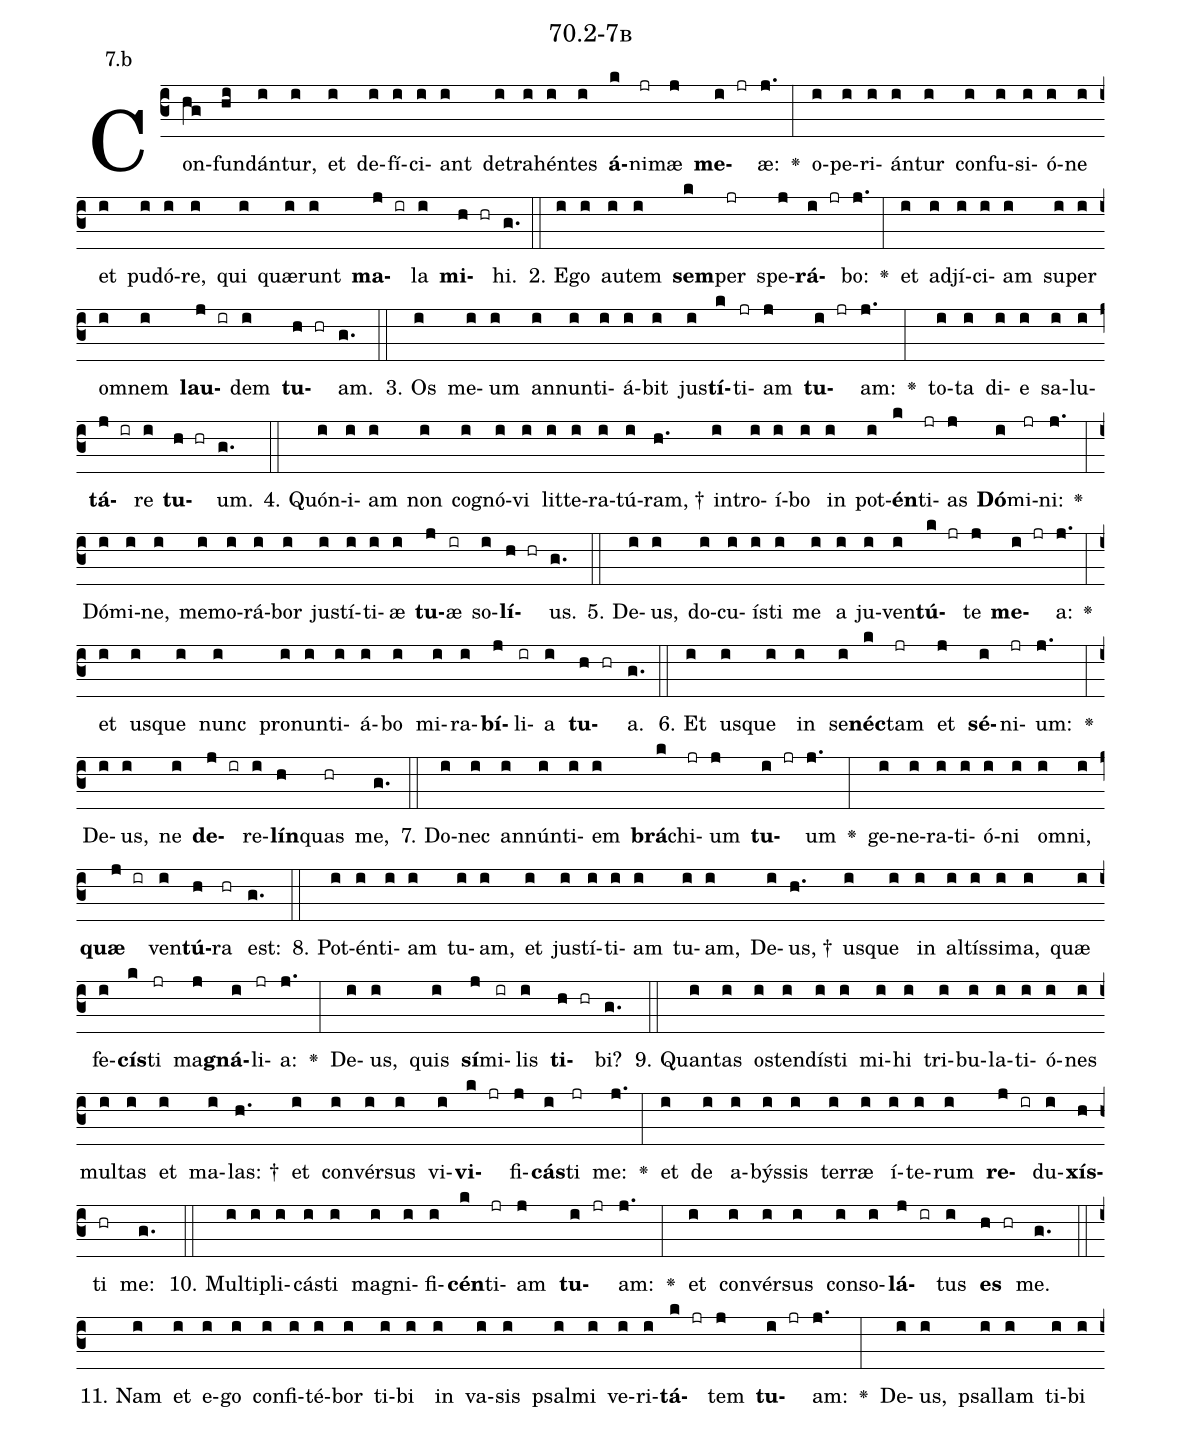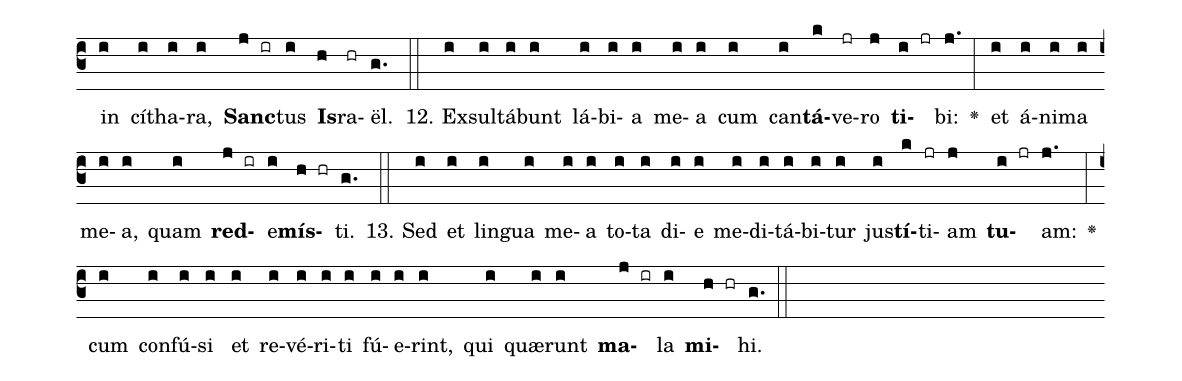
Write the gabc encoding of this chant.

name: 70.2-7b;
annotation: 7.b;
%%
(c3)Con(hg)fun(hi)dán(i)tur,(i) et(i) de(i)fí(i)ci(i)ant(i) de(i)tra(i)hén(i)tes(i) <b>á</b>(k)ni(jr)mæ(j) <b>me</b>(i jr)æ:(j.) <v>\greheightstar</v>(:) o(i)pe(i)ri(i)án(i)tur(i) con(i)fu(i)si(i)ó(i)ne(i) et(i) pu(i)dó(i)re,(i) qui(i) quæ(i)runt(i) <b>ma</b>(j ir)la(i) <b>mi</b>(h hr)hi.(g.) (::)
2. E(i)go(i) au(i)tem(i) <b>sem</b>(k)per(jr) spe(j)<b>rá</b>(i jr)bo:(j.) <v>\greheightstar</v>(:) et(i) ad(i)jí(i)ci(i)am(i) su(i)per(i) om(i)nem(i) <b>lau</b>(j ir)dem(i) <b>tu</b>(h hr)am.(g.) (::)
3. Os(i) me(i)um(i) an(i)nun(i)ti(i)á(i)bit(i) jus(i)<b>tí</b>(k)ti(jr)am(j) <b>tu</b>(i jr)am:(j.) <v>\greheightstar</v>(:) to(i)ta(i) di(i)e(i) sa(i)lu(i)<b>tá</b>(j ir)re(i) <b>tu</b>(h hr)um.(g.) (::)
4. Quón(i)i(i)am(i) non(i) co(i)gnó(i)vi(i) lit(i)te(i)ra(i)tú(i)ram, †(h.) in(i)tro(i)í(i)bo(i) in(i) pot(i)<b>én</b>(k)ti(jr)as(j) <b>Dó</b>(i)mi(jr)ni:(j.) <v>\greheightstar</v>(:) Dó(i)mi(i)ne,(i) me(i)mo(i)rá(i)bor(i) jus(i)tí(i)ti(i)æ(i) <b>tu</b>(j)æ(ir) so(i)<b>lí</b>(h hr)us.(g.) (::)
5. De(i)us,(i) do(i)cu(i)ís(i)ti(i) me(i) a(i) ju(i)ven(i)<b>tú</b>(k jr)te(j) <b>me</b>(i jr)a:(j.) <v>\greheightstar</v>(:) et(i) us(i)que(i) nunc(i) pro(i)nun(i)ti(i)á(i)bo(i) mi(i)ra(i)<b>bí</b>(j)li(ir)a(i) <b>tu</b>(h hr)a.(g.) (::)
6. Et(i) us(i)que(i) in(i) se(i)<b>néc</b>(k)tam(jr) et(j) <b>sé</b>(i)ni(jr)um:(j.) <v>\greheightstar</v>(:) De(i)us,(i) ne(i) <b>de</b>(j ir)re(i)<b>lín</b>(h)quas(hr) me,(g.) (::)
7. Do(i)nec(i) an(i)nún(i)ti(i)em(i) <b>brá</b>(k)chi(jr)um(j) <b>tu</b>(i jr)um(j.) <v>\greheightstar</v>(:) ge(i)ne(i)ra(i)ti(i)ó(i)ni(i) om(i)ni,(i) <b>quæ</b>(j ir) ven(i)<b>tú</b>(h)ra(hr) est:(g.) (::)
8. Pot(i)én(i)ti(i)am(i) tu(i)am,(i) et(i) jus(i)tí(i)ti(i)am(i) tu(i)am,(i) De(i)us, †(h.) us(i)que(i) in(i) al(i)tís(i)si(i)ma,(i) quæ(i) fe(i)<b>cís</b>(k)ti(jr) ma(j)<b>gná</b>(i)li(jr)a:(j.) <v>\greheightstar</v>(:) De(i)us,(i) quis(i) <b>sí</b>(j)mi(ir)lis(i) <b>ti</b>(h hr)bi?(g.) (::)
9. Quan(i)tas(i) os(i)ten(i)dís(i)ti(i) mi(i)hi(i) tri(i)bu(i)la(i)ti(i)ó(i)nes(i) mul(i)tas(i) et(i) ma(i)las: †(h.) et(i) con(i)vér(i)sus(i) vi(i)<b>vi</b>(k jr)fi(j)<b>cás</b>(i)ti(jr) me:(j.) <v>\greheightstar</v>(:) et(i) de(i) a(i)býs(i)sis(i) ter(i)ræ(i) í(i)te(i)rum(i) <b>re</b>(j ir)du(i)<b>xís</b>(h)ti(hr) me:(g.) (::)
10. Mul(i)ti(i)pli(i)cás(i)ti(i) ma(i)gni(i)fi(i)<b>cén</b>(k)ti(jr)am(j) <b>tu</b>(i jr)am:(j.) <v>\greheightstar</v>(:) et(i) con(i)vér(i)sus(i) con(i)so(i)<b>lá</b>(j ir)tus(i) <b>es</b>(h hr) me.(g.) (::)
11. Nam(i) et(i) e(i)go(i) con(i)fi(i)té(i)bor(i) ti(i)bi(i) in(i) va(i)sis(i) psal(i)mi(i) ve(i)ri(i)<b>tá</b>(k jr)tem(j) <b>tu</b>(i jr)am:(j.) <v>\greheightstar</v>(:) De(i)us,(i) psal(i)lam(i) ti(i)bi(i) in(i) cí(i)tha(i)ra,(i) <b>Sanc</b>(j ir)tus(i) <b>Is</b>(h)ra(hr)ël.(g.) (::)
12. Ex(i)sul(i)tá(i)bunt(i) lá(i)bi(i)a(i) me(i)a(i) cum(i) can(i)<b>tá</b>(k)ve(jr)ro(j) <b>ti</b>(i jr)bi:(j.) <v>\greheightstar</v>(:) et(i) á(i)ni(i)ma(i) me(i)a,(i) quam(i) <b>red</b>(j ir)e(i)<b>mís</b>(h hr)ti.(g.) (::)
13. Sed(i) et(i) lin(i)gua(i) me(i)a(i) to(i)ta(i) di(i)e(i) me(i)di(i)tá(i)bi(i)tur(i) jus(i)<b>tí</b>(k)ti(jr)am(j) <b>tu</b>(i jr)am:(j.) <v>\greheightstar</v>(:) cum(i) con(i)fú(i)si(i) et(i) re(i)vé(i)ri(i)ti(i) fú(i)e(i)rint,(i) qui(i) quæ(i)runt(i) <b>ma</b>(j ir)la(i) <b>mi</b>(h hr)hi.(g.) (::)
